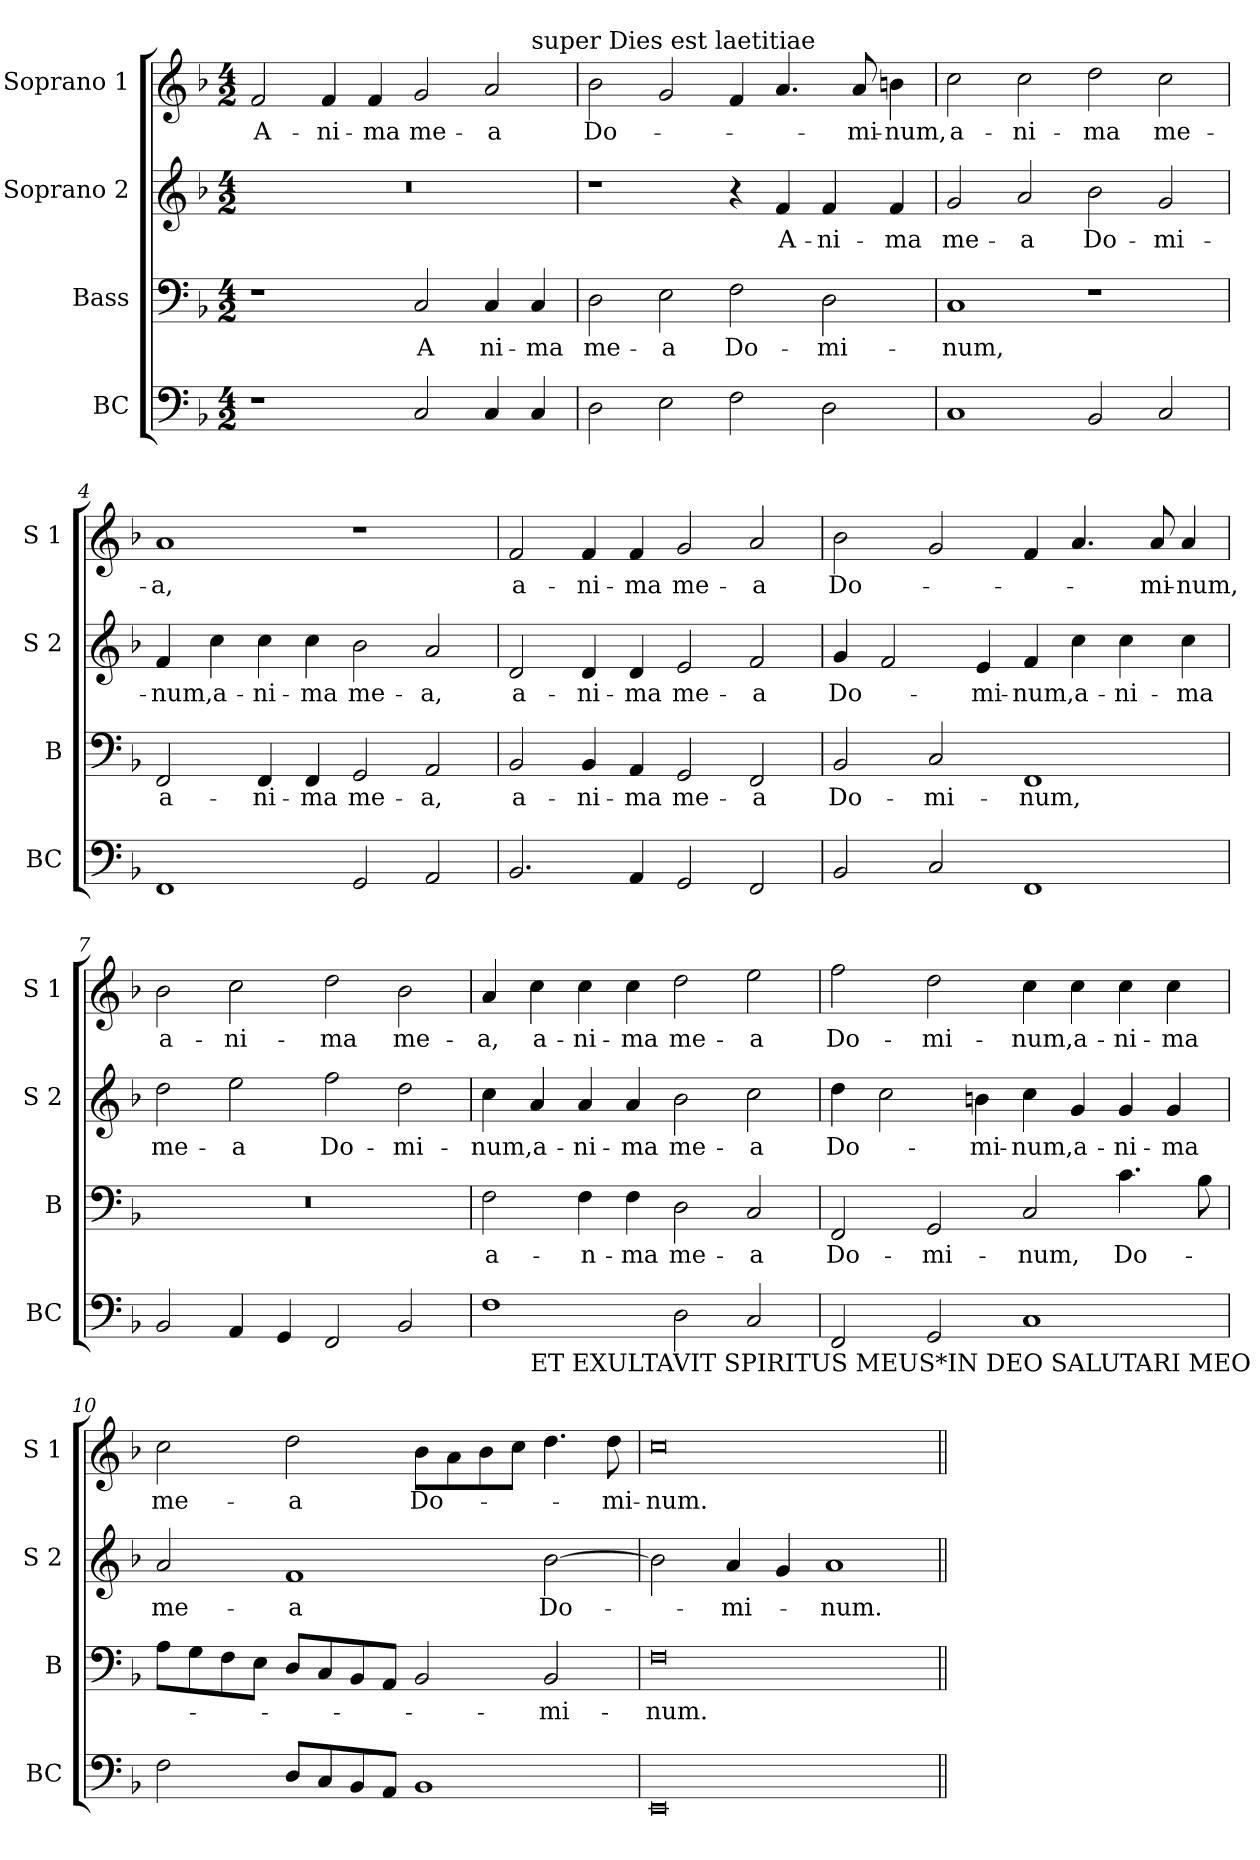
**kern	**kern	**text	**kern	**text	**kern	**text
*part4	*part3	*part3	*part2	*part2	*part1	*part1
*staff4	*staff3	*staff3	*staff2	*staff2	*staff1	*staff1
*I"BC	*I"Bass	*	*I"Soprano 2	*	*I"Soprano 1	*
*I'BC	*I'B	*	*I'S 2	*	*I'S 1	*
*clefF4	*clefF4	*	*clefG2	*	*clefG2	*
*k[b-]	*k[b-]	*	*k[b-]	*	*k[b-]	*
*F:	*F:	*	*F:	*	*F:	*
*M4/2	*M4/2	*	*M4/2	*	*M4/2	*
=1	=1	=1	=1	=1	=1	=1
!	!	!	!	!	!LO:TX:a:t=Source&colon; Philomela Coelestis---München---N.Henricus---1624.\nEditor&colon;André Vierendeels (21/02/76)	!
!	!	!	!	!	!LO:TX:a:t=MAGNIFICAT	!
*	*	*	*	*	*^	*
1r	1r	.	0r	.	2f/	1..ryy	A-
.	.	.	.	.	4f/	.	-ni-
.	.	.	.	.	4f/	.	-ma
2C/	2C/	A	.	.	2g/	.	me-
4C/	4C/	ni-	.	.	2a/	.	-a
!	!	!	!	!	!	!LO:TX:a:t=super Dies est laetitiae	!
4C/	4C/	-ma	.	.	.	4ryy	.
*	*	*	*	*	*v	*v	*
=2	=2	=2	=2	=2	=2	=2
2D\	2D\	me-	1r	.	2b-\	Do-
2E\	2E\	-a	.	.	2g/	.
2F\	2F\	Do-	4r	.	4f/	.
.	.	.	4f/	A-	4.a/	.
2D\	2D\	-mi-	4f/	-ni-	.	.
.	.	.	.	.	8a/	-mi-
.	.	.	4f/	-ma	4bn\	-num,
=3	=3	=3	=3	=3	=3	=3
1C	1C	-num,	2g/	me-	2cc\	a-
.	.	.	2a/	-a	2cc\	-ni-
2BB-/	1r	.	2b-\	Do-	2dd\	-ma
2C/	.	.	2g/	-mi-	2cc\	me-
!!LO:LB:g=z
=4	=4	=4	=4	=4	=4	=4
1FF	2FF/	a-	4f/	-num,	1a	-a,
.	.	.	4cc\	a-	.	.
.	4FF/	-ni-	4cc\	-ni-	.	.
.	4FF/	-ma	4cc\	-ma	.	.
2GG/	2GG/	me-	2b-\	me-	1r	.
2AA/	2AA/	-a,	2a/	-a,	.	.
=5	=5	=5	=5	=5	=5	=5
2.BB-/	2BB-/	a-	2d/	a-	2f/	a-
.	4BB-/	-ni-	4d/	-ni-	4f/	-ni-
4AA/	4AA/	-ma	4d/	-ma	4f/	-ma
2GG/	2GG/	me-	2e/	me-	2g/	me-
2FF/	2FF/	-a	2f/	-a	2a/	-a
=6	=6	=6	=6	=6	=6	=6
2BB-/	2BB-/	Do-	4g/	Do-	2b-\	Do-
.	.	.	2f/	.	.	.
2C/	2C/	-mi-	.	.	2g/	.
.	.	.	4e/	-mi-	.	.
1FF	1FF	-num,	4f/	-num,	4f/	.
.	.	.	4cc\	a-	4.a/	.
.	.	.	4cc\	-ni-	.	.
.	.	.	.	.	8a/	-mi-
.	.	.	4cc\	-ma	4a/	-num,
=7	=7	=7	=7	=7	=7	=7
2BB-/	0r	.	2dd\	me-	2b-\	a-
4AA/	.	.	2ee\	-a	2cc\	-ni-
4GG/	.	.	.	.	.	.
2FF/	.	.	2ff\	Do-	2dd\	-ma
2BB-/	.	.	2dd\	-mi-	2b-\	me-
!!LO:PB:g=z
=8	=8	=8	=8	=8	=8	=8
*^	*	*	*	*	*	*
1F	4ryy	2F\	a-	4cc\	-num,	4a/	-a,
!	!LO:TX:b:t=ET EXULTAVIT SPIRITUS MEUS*IN DEO SALUTARI MEO	!	!	!	!	!	!
.	1..ryy	.	.	4a/	a-	4cc\	a-
.	.	4F\	-n-	4a/	-ni-	4cc\	-ni-
.	.	4F\	-ma	4a/	-ma	4cc\	-ma
2D\	.	2D\	me-	2b-\	me-	2dd\	me-
2C/	.	2C/	-a	2cc\	-a	2ee\	-a
*v	*v	*	*	*	*	*	*
=9	=9	=9	=9	=9	=9	=9
2FF/	2FF/	Do-	4dd\	Do-	2ff\	Do-
.	.	.	2cc\	.	.	.
2GG/	2GG/	-mi-	.	.	2dd\	-mi-
.	.	.	4bn\	-mi-	.	.
1C	2C/	-num,	4cc\	-num,	4cc\	-num,
.	.	.	4g/	a-	4cc\	a-
.	4.c\	Do-	4g/	-ni-	4cc\	-ni-
.	.	.	4g/	-ma	4cc\	-ma
.	8B-\	.	.	.	.	.
=10	=10	=10	=10	=10	=10	=10
2F\	8A\L	.	2a/	me-	2cc\	me-
.	8G\	.	.	.	.	.
.	8F\	.	.	.	.	.
.	8E\J	.	.	.	.	.
8D/L	8D/L	.	1f	-a	2dd\	-a
8C/	8C/	.	.	.	.	.
8BB-/	8BB-/	.	.	.	.	.
8AA/J	8AA/J	.	.	.	.	.
1BB-	2BB-/	.	.	.	8b-\L	Do-
.	.	.	.	.	8a\	.
.	.	.	.	.	8b-\	.
.	.	.	.	.	8cc\J	.
.	2BB-/	-mi-	[2b-\	Do-	4.dd\	.
.	.	.	.	.	8dd\	-mi-
=11	=11	=11	=11	=11	=11	=11
0EE	0F	-num.	2b-\]	.	0cc	-num.
.	.	.	4a/	-mi-	.	.
.	.	.	4g/	.	.	.
.	.	.	1a	-num.	.	.
=||	=||	=||	=||	=||	=||	=||
*-	*-	*-	*-	*-	*-	*-
